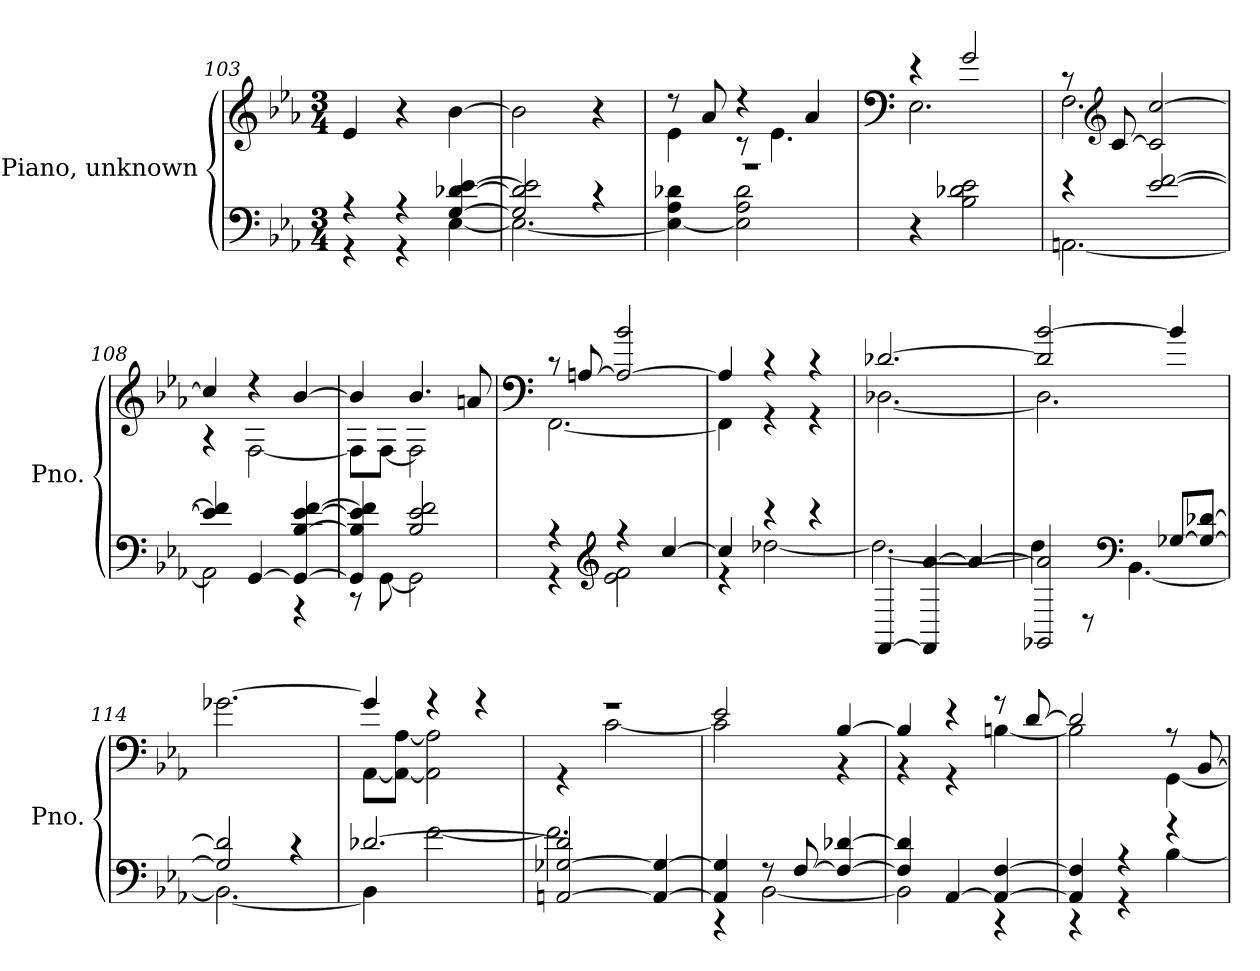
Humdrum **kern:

**kern	**kern
*part1	*part1
*staff2	*staff1
*I"Piano, unknown	*
*I'Pno.	*
*clefF4	*clefG2
*k[b-e-a-]	*k[b-e-a-]
*M3/4	*M3/4
=103	=103
*^	*
4r	4r	4e-/
4r	4r	4r
[4G/ [4d-X/ [4e-/	[4E-\	[4b-\
=104	=104	=104
2G/] 2d-/] 2e-/]	2.E-\_	2b-\]
4r	.	4r
!!LO:LB:g=z
=105	=105	=105
*	*	*^
2.r	4E-\_ 4A-\ 4d-X\	8r	4e-\
.	.	8a-/	.
.	2E-\] 2A-\ 2d-\	4r	8r
.	.	.	4.e-\
.	.	4a-/	.
*v	*v	*	*
=106	=106	=106
*	*clefF4	*
4r	4r	2.E-\
2B-\ 2d-X\ 2e-\	2g/	.
=107	=107	=107
*^	*	*
4r	[2.AAn\	8r	2.F\
*	*	*clefG2	*
.	.	[8c/	.
[2e-/ [2f/	.	2c/] [2cc/	.
=108	=108	=108	=108
4e-/] 4f/]	2AA\]	4cc/]	4r
[4GG/	.	4r	[2F\
4GG/_ [4B-/ [4e-/ [4f/	4r	[4b-/	.
=109	=109	=109	=109
4GG/] 4B-/] 4e-/] 4f/]	8r	4b-/]	8F\L]
.	[8GG\	.	[8F\J
2B-/ 2e-/ 2f/	2GG\]	4.b-/	2F\]
.	.	8an/	.
!!LO:LB:g=z	!!
=110	=110	=110	=110
*	*	*clefF4	*
4r	4r	8r	[2.FF\
.	.	[8An/	.
*clefG2	*	*	*
4r	2e-\ 2f\	2A/_ 2b-/	.
[4cc/	.	.	.
=111	=111	=111	=111
4cc/]	4r	4A/]	4FF\]
4r	[2dd-X\	4r	4r
4r	.	4r	4r
=112	=112	=112	=112
[4FF/	2.dd-\_	[2.d-X/	[2.D-X\
4FF/] [4a-/	.	.	.
4a-/_	.	.	.
=113	=113	=113	=113
2GG-X/ 2a-/]	4dd-\]	2d-/] [2b-/	2.D-\]
.	8r	.	.
*clefF4	*	*	*
.	[4.BB-\	.	.
[8G-X/L	.	4b-/]	.
8G-/_ [8d-X/J	.	.	.
*	*	*v	*v
=114	=114	=114
2G-/] 2d-/]	2.BB-\_	[2.g-X\
4r	.	.
=115	=115	=115
*	*	*^
[2.d-X/	4BB-\]	4g-/]	[8AA-\L
.	.	.	8AA-\_ [8A-\J
.	[2f\	4r	2AA-\] 2A-\]
.	.	4r	.
=116	=116	=116	=116
[2AAn/ [2G-X/ 2d-/]	2.f\]	2.r	4r
.	.	.	[2c\
4AA/_ 4G-/_	.	.	.
!!LO:LB:g=z	!!
=117	=117	=117	=117
4AA/] 4G-/]	4r	2e-/	2c\]
8r	[2BB-\	.	.
[8F/	.	.	.
4F/_ [4d-X/	.	[4B-/	4r
=118	=118	=118	=118
4F/] 4d-/]	2BB-\]	4B-/]	4r
[4AA-/	.	4r	4r
4AA-/_ [4F/	4r	8r	[4Bn\
.	.	[8d/	.
=119	=119	=119	=119
4AA-/] 4F/]	4r	2d/]	2B\]
4r	4r	.	.
4r	[4B-\	8r	[4GG\
.	.	[8BB-/	.
*v	*v	*	*
*	*v	*v
=	=
*-	*-
